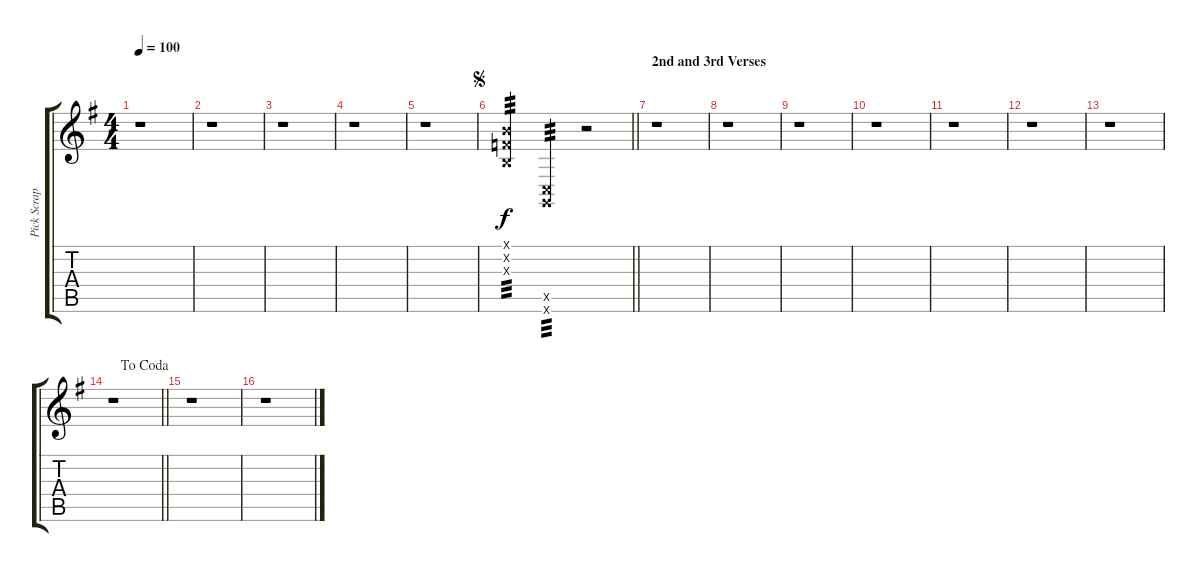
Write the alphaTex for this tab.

\track ("Pick Scrapes and Slides" "Pick Scrap") {instrument guitarfretnoise}
\staff {score tabs}
\tuning (Eb4 Bb3 Gb3 Db3 Ab2 Eb2) {hide}
\ts (4 4)
\tempo 100
\clef g2
\ks g
r.1{dy f} |
r.1 |
r.1 |
r.1 |
r.1 |
\jump segno
\barLineRight lightlight
(8.1{x} 7.2{x} 5.3{x}).4{tp 3} (4.5{x} 4.6{x}).4{tp 3} r.2 |
\section ("" "2nd and 3rd Verses")
r.1 |
r.1 |
r.1 |
r.1 |
r.1 |
r.1 |
r.1 |
\jump dacoda
\barLineRight lightlight
r.1 |
r.1 |
r.1
